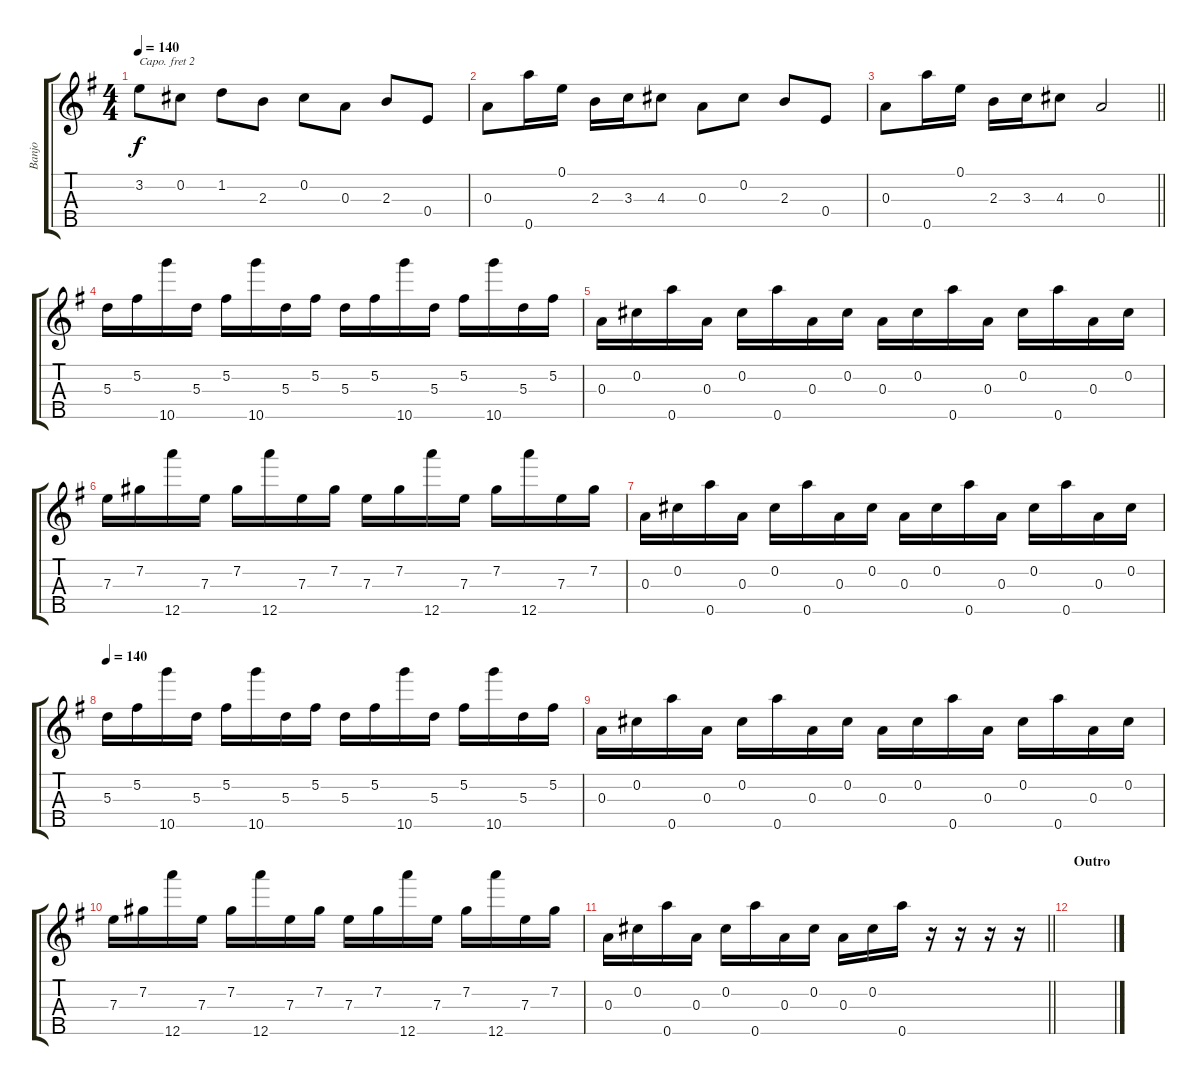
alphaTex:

\track ("Banjo" "Banjo") {instrument banjo}
\staff {score tabs}
\capo 2
\tuning (D4 B3 G3 D3 G4) {hide}
\displaytranspose 12
\ts (4 4)
\tempo 140
\clef g2
\ks g
3.2.8{dy f} 0.2.8 1.2.8 2.3.8 0.2.8 0.3.8 2.3.8 0.4.8 |
0.3.8 0.5.16 0.1.16 2.3.16 3.3.16 4.3.8 0.3.8 0.2.8 2.3.8 0.4.8 |
\barLineRight lightlight
0.3.8 0.5.16 0.1.16 2.3.16 3.3.16 4.3.8 0.3.2 |
5.3.16 5.2.16 10.5.16 5.3.16 5.2.16 10.5.16 5.3.16 5.2.16 5.3.16 5.2.16 10.5.16 5.3.16 5.2.16 10.5.16 5.3.16 5.2.16 |
0.3.16 0.2.16 0.5.16 0.3.16 0.2.16 0.5.16 0.3.16 0.2.16 0.3.16 0.2.16 0.5.16 0.3.16 0.2.16 0.5.16 0.3.16 0.2.16 |
7.3.16 7.2.16 12.5.16 7.3.16 7.2.16 12.5.16 7.3.16 7.2.16 7.3.16 7.2.16 12.5.16 7.3.16 7.2.16 12.5.16 7.3.16 7.2.16 |
0.3.16 0.2.16 0.5.16 0.3.16 0.2.16 0.5.16 0.3.16 0.2.16 0.3.16 0.2.16 0.5.16 0.3.16 0.2.16 0.5.16 0.3.16 0.2.16 |
\tempo 140
5.3.16 5.2.16 10.5.16 5.3.16 5.2.16 10.5.16 5.3.16 5.2.16 5.3.16 5.2.16 10.5.16 5.3.16 5.2.16 10.5.16 5.3.16 5.2.16 |
0.3.16 0.2.16 0.5.16 0.3.16 0.2.16 0.5.16 0.3.16 0.2.16 0.3.16 0.2.16 0.5.16 0.3.16 0.2.16 0.5.16 0.3.16 0.2.16 |
7.3.16 7.2.16 12.5.16 7.3.16 7.2.16 12.5.16 7.3.16 7.2.16 7.3.16 7.2.16 12.5.16 7.3.16 7.2.16 12.5.16 7.3.16 7.2.16 |
\barLineRight lightlight
0.3.16 0.2.16 0.5.16 0.3.16 0.2.16 0.5.16 0.3.16 0.2.16 0.3.16 0.2.16 0.5.16 r.16 r.16 r.16 r.16 |
\section ("" "Outro")
